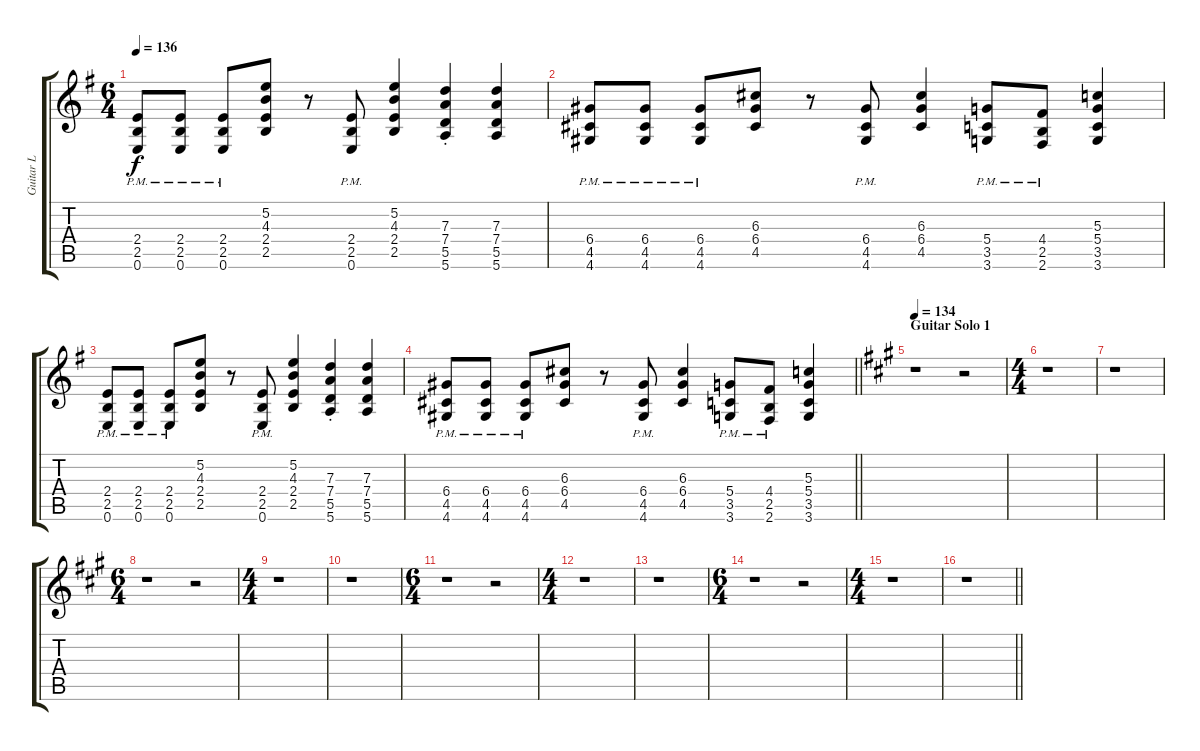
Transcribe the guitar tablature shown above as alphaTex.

\track ("Guitar L" "Guitar L") {instrument distortionguitar}
\staff {score tabs}
\tuning (E4 B3 G3 D3 A2 E2) {hide}
\ts (6 4)
\tempo 136
\clef g2
\ks g
(2.4{pm} 2.5{pm} 0.6{pm}).8{dy f} (2.4{pm} 2.5{pm} 0.6{pm}).8 (2.4{pm} 2.5{pm} 0.6{pm}).8 (5.2 4.3 2.4 2.5).8 r.8 (2.4{pm} 2.5{pm} 0.6{pm}).8 (5.2 4.3 2.4 2.5).4 (7.3{st} 7.4{st} 5.5{st} 5.6{st}).4 (7.3 7.4 5.5 5.6).4 |
(6.4{pm} 4.5{pm} 4.6{pm}).8 (6.4{pm} 4.5{pm} 4.6{pm}).8 (6.4{pm} 4.5{pm} 4.6{pm}).8 (6.3 6.4 4.5).8 r.8 (6.4{pm} 4.5{pm} 4.6{pm}).8 (6.3 6.4 4.5).4 (5.4{pm} 3.5{pm} 3.6{pm}).8 (4.4{pm} 2.5{pm} 2.6{pm}).8 (5.3 5.4 3.5 3.6).4 |
(2.4{pm} 2.5{pm} 0.6{pm}).8 (2.4{pm} 2.5{pm} 0.6{pm}).8 (2.4{pm} 2.5{pm} 0.6{pm}).8 (5.2 4.3 2.4 2.5).8 r.8 (2.4{pm} 2.5{pm} 0.6{pm}).8 (5.2 4.3 2.4 2.5).4 (7.3{st} 7.4{st} 5.5{st} 5.6{st}).4 (7.3 7.4 5.5 5.6).4 |
\barLineRight lightlight
(6.4{pm} 4.5{pm} 4.6{pm}).8 (6.4{pm} 4.5{pm} 4.6{pm}).8 (6.4{pm} 4.5{pm} 4.6{pm}).8 (6.3 6.4 4.5).8 r.8 (6.4{pm} 4.5{pm} 4.6{pm}).8 (6.3 6.4 4.5).4 (5.4{pm} 3.5{pm} 3.6{pm}).8 (4.4{pm} 2.5{pm} 2.6{pm}).8 (5.3 5.4 3.5 3.6).4 |
\section ("" "Guitar Solo 1")
\tempo 134
\ks a
r.1 r.2 |
\ts (4 4)
r.1 |
r.1 |
\ts (6 4)
r.1 r.2 |
\ts (4 4)
r.1 |
r.1 |
\ts (6 4)
r.1 r.2 |
\ts (4 4)
r.1 |
r.1 |
\ts (6 4)
r.1 r.2 |
\ts (4 4)
r.1 |
\barLineRight lightlight
r.1
